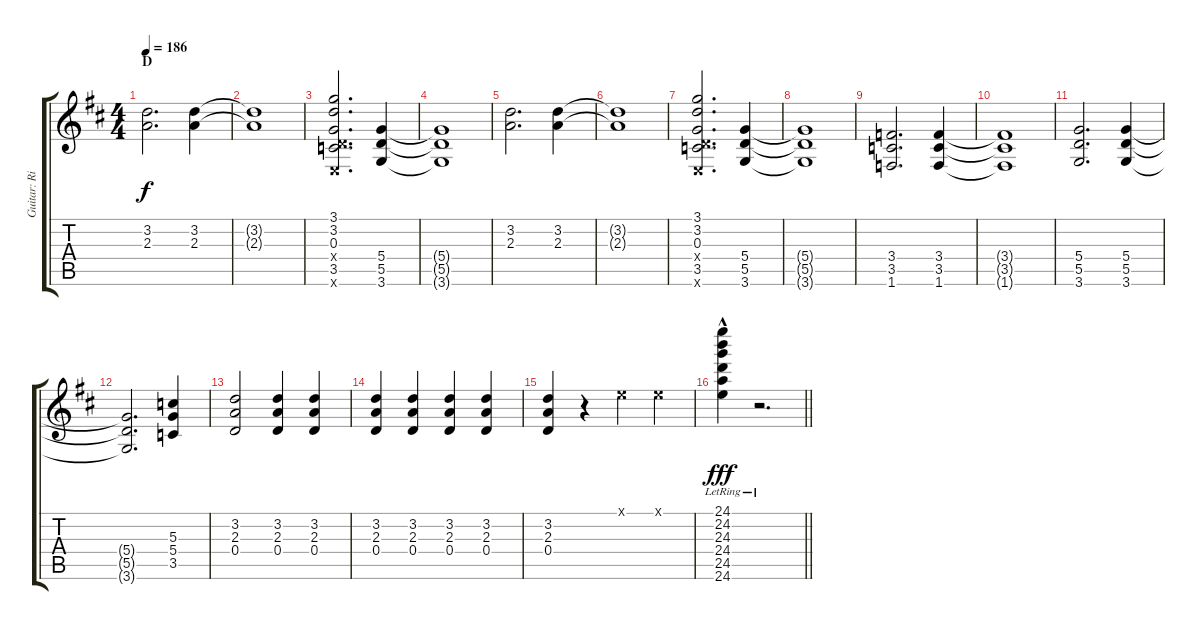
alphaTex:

\track ("Guitar: Rik" "Guitar: Ri") {instrument distortionguitar}
\staff {score tabs}
\tuning (E4 B3 G3 D3 A2 E2) {hide}
\ts (4 4)
\section ("" "D")
\tempo 186
\clef g2
\ks d
(3.2 2.3).2{d dy f} (3.2 2.3).4 |
(3.2{t} 2.3{t}).1 |
(3.1 3.2 0.3 0.4{x} 3.5 0.6{x}).2{d} (5.4 5.5 3.6).4 |
(5.4{t} 5.5{t} 3.6{t}).1 |
(3.2 2.3).2{d} (3.2 2.3).4 |
(3.2{t} 2.3{t}).1 |
(3.1 3.2 0.3 0.4{x} 3.5 0.6{x}).2{d} (5.4 5.5 3.6).4 |
(5.4{t} 5.5{t} 3.6{t}).1 |
(3.4 3.5 1.6).2{d} (3.4 3.5 1.6).4 |
(3.4{t} 3.5{t} 1.6{t}).1 |
(5.4 5.5 3.6).2{d} (5.4 5.5 3.6).4 |
(5.4{t} 5.5{t} 3.6{t}).2{d} (5.3 5.4 3.5).4 |
(3.2 2.3 0.4).2 (3.2 2.3 0.4).4 (3.2 2.3 0.4).4 |
(3.2 2.3 0.4).4 (3.2 2.3 0.4).4 (3.2 2.3 0.4).4 (3.2 2.3 0.4).4 |
(3.2 2.3 0.4).4 r.4 0.1{x}.4{instrument gunshot} 0.1{x}.4 |
\barLineRight lightlight
(24.1{hac lr} 24.2{hac lr} 24.3{hac lr} 24.4 24.5 24.6).4{dy fff instrument seashore} r.2{d}
